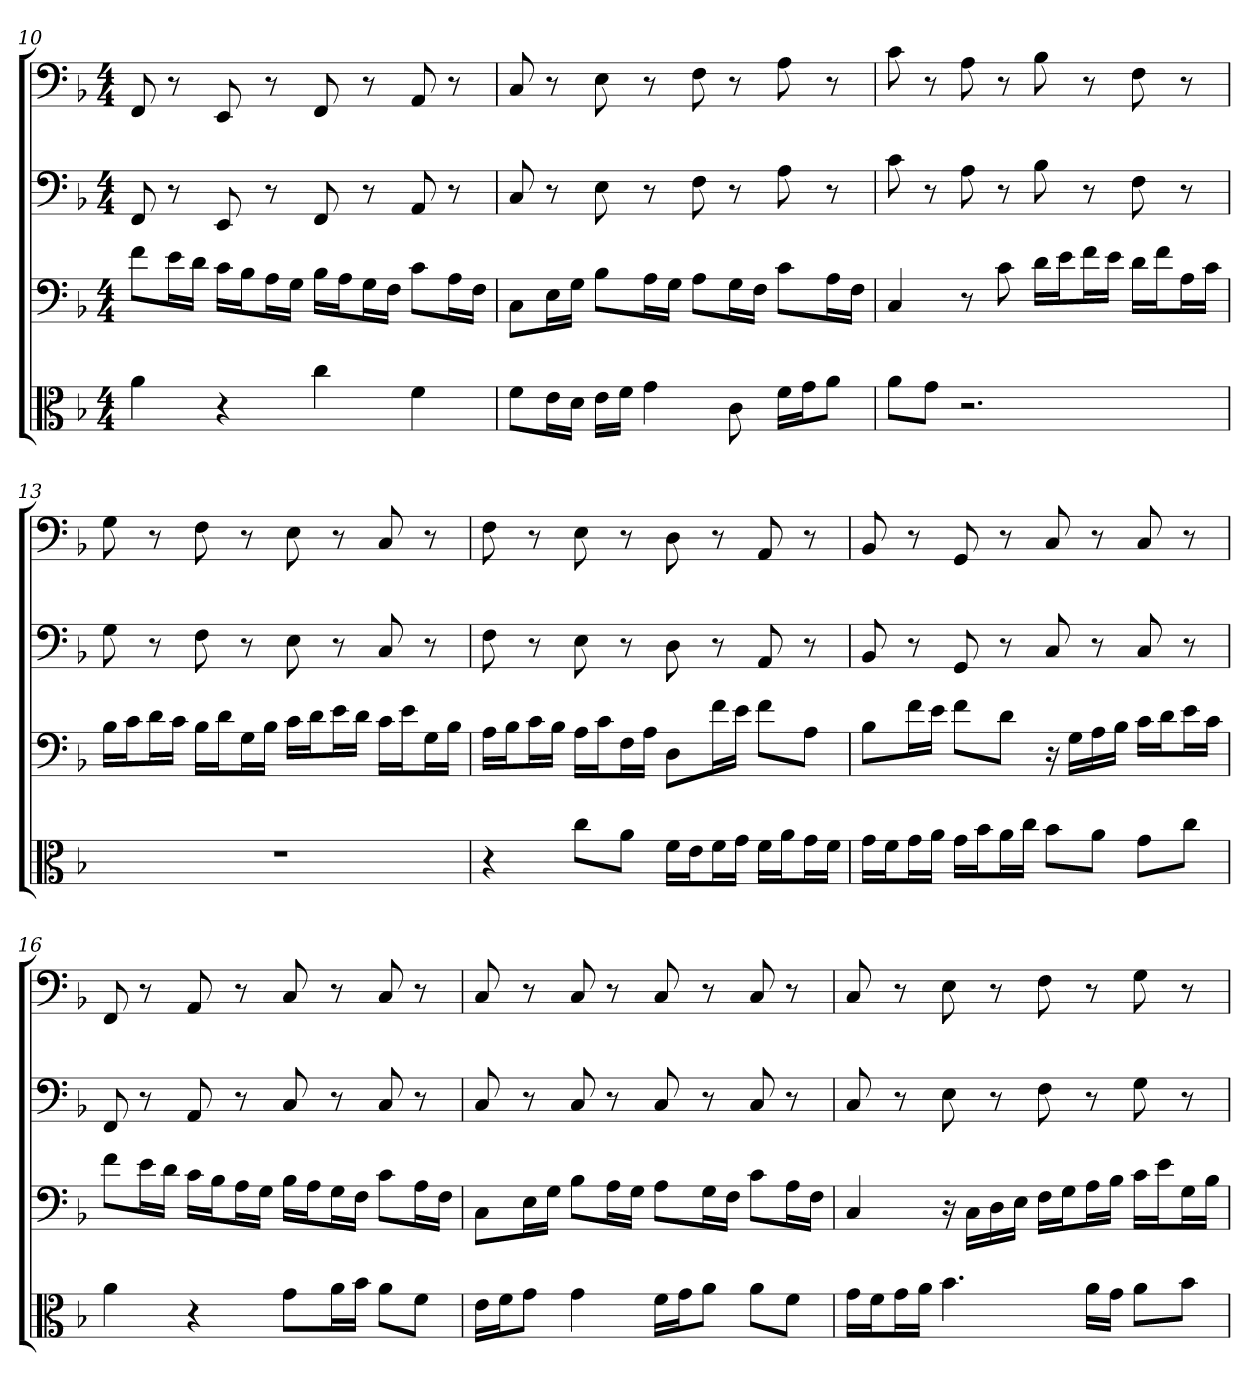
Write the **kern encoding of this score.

**kern	**kern	**kern	**kern
*part4	*part3	*part2	*part1
*staff4	*staff3	*staff2	*staff1
*clefC3	*clefF4	*clefF4	*clefF4
*k[b-]	*k[b-]	*k[b-]	*k[b-]
*F:	*F:	*F:	*F:
*M4/4	*M4/4	*M4/4	*M4/4
=10	=10	=10	=10
4a	8f\L	8FF	8FF
.	16e\L	8r	8r
.	16d\JJ	.	.
4r	16c\LL	8EE	8EE
.	16B-\J	.	.
.	16A\L	8r	8r
.	16G\JJ	.	.
4cc	16B-\LL	8FF	8FF
.	16A\J	.	.
.	16G\L	8r	8r
.	16F\JJ	.	.
4f	8c\L	8AA	8AA
.	16A\L	8r	8r
.	16F\JJ	.	.
=11	=11	=11	=11
8f\L	8C\L	8C	8C
16e\L	16E\L	8r	8r
16d\JJ	16G\JJ	.	.
16e\LL	8B-\L	8E	8E
16f\JJ	.	.	.
4g	16A\L	8r	8r
.	16G\JJ	.	.
.	8A\L	8F	8F
8c	16G\L	8r	8r
.	16F\JJ	.	.
16f\LL	8c\L	8A	8A
16g\J	.	.	.
8a\J	16A\L	8r	8r
.	16F\JJ	.	.
=12	=12	=12	=12
8a\L	4C	8c	8c
8g\J	.	8r	8r
2.r	8r	8A	8A
.	8c	8r	8r
.	16d\LL	8B-	8B-
.	16e\J	.	.
.	16f\L	8r	8r
.	16e\JJ	.	.
.	16d\LL	8F	8F
.	16f\J	.	.
.	16A\L	8r	8r
.	16c\JJ	.	.
=13	=13	=13	=13
1r	16B-\LL	8G	8G
.	16c\J	.	.
.	16d\L	8r	8r
.	16c\JJ	.	.
.	16B-\LL	8F	8F
.	16d\J	.	.
.	16G\L	8r	8r
.	16B-\JJ	.	.
.	16c\LL	8E	8E
.	16d\J	.	.
.	16e\L	8r	8r
.	16d\JJ	.	.
.	16c\LL	8C	8C
.	16e\J	.	.
.	16G\L	8r	8r
.	16B-\JJ	.	.
=14	=14	=14	=14
4r	16A\LL	8F	8F
.	16B-\J	.	.
.	16c\L	8r	8r
.	16B-\JJ	.	.
8cc\L	16A\LL	8E	8E
.	16c\J	.	.
8a\J	16F\L	8r	8r
.	16A\JJ	.	.
16f\LL	8D\L	8D	8D
16e\J	.	.	.
16f\L	16f\L	8r	8r
16g\JJ	16e\JJ	.	.
16f\LL	8f\L	8AA	8AA
16a\J	.	.	.
16g\L	8A\J	8r	8r
16f\JJ	.	.	.
=15	=15	=15	=15
16g\LL	8B-\L	8BB-	8BB-
16f\J	.	.	.
16g\L	16f\L	8r	8r
16a\JJ	16e\JJ	.	.
16g\LL	8f\L	8GG	8GG
16b-\J	.	.	.
16a\L	8d\J	8r	8r
16cc\JJ	.	.	.
8b-\L	16r	8C	8C
.	16G\LL	.	.
8a\J	16A\	8r	8r
.	16B-\JJ	.	.
8g\L	16c\LL	8C	8C
.	16d\J	.	.
8cc\J	16e\L	8r	8r
.	16c\JJ	.	.
=16	=16	=16	=16
4a	8f\L	8FF	8FF
.	16e\L	8r	8r
.	16d\JJ	.	.
4r	16c\LL	8AA	8AA
.	16B-\J	.	.
.	16A\L	8r	8r
.	16G\JJ	.	.
8g\L	16B-\LL	8C	8C
.	16A\J	.	.
16a\L	16G\L	8r	8r
16b-\JJ	16F\JJ	.	.
8a\L	8c\L	8C	8C
8f\J	16A\L	8r	8r
.	16F\JJ	.	.
=17	=17	=17	=17
16e\LL	8C\L	8C	8C
16f\J	.	.	.
8g\J	16E\L	8r	8r
.	16G\JJ	.	.
4g	8B-\L	8C	8C
.	16A\L	8r	8r
.	16G\JJ	.	.
16f\LL	8A\L	8C	8C
16g\J	.	.	.
8a\J	16G\L	8r	8r
.	16F\JJ	.	.
8a\L	8c\L	8C	8C
8f\J	16A\L	8r	8r
.	16F\JJ	.	.
=18	=18	=18	=18
16g\LL	4C	8C	8C
16f\J	.	.	.
16g\L	.	8r	8r
16a\JJ	.	.	.
4.b-	16r	8E	8E
.	16C\LL	.	.
.	16D\	8r	8r
.	16E\JJ	.	.
.	16F\LL	8F	8F
.	16G\J	.	.
16a\LL	16A\L	8r	8r
16g\JJ	16B-\JJ	.	.
8a\L	16c\LL	8G	8G
.	16e\J	.	.
8b-\J	16G\L	8r	8r
.	16B-\JJ	.	.
=	=	=	=
*-	*-	*-	*-
